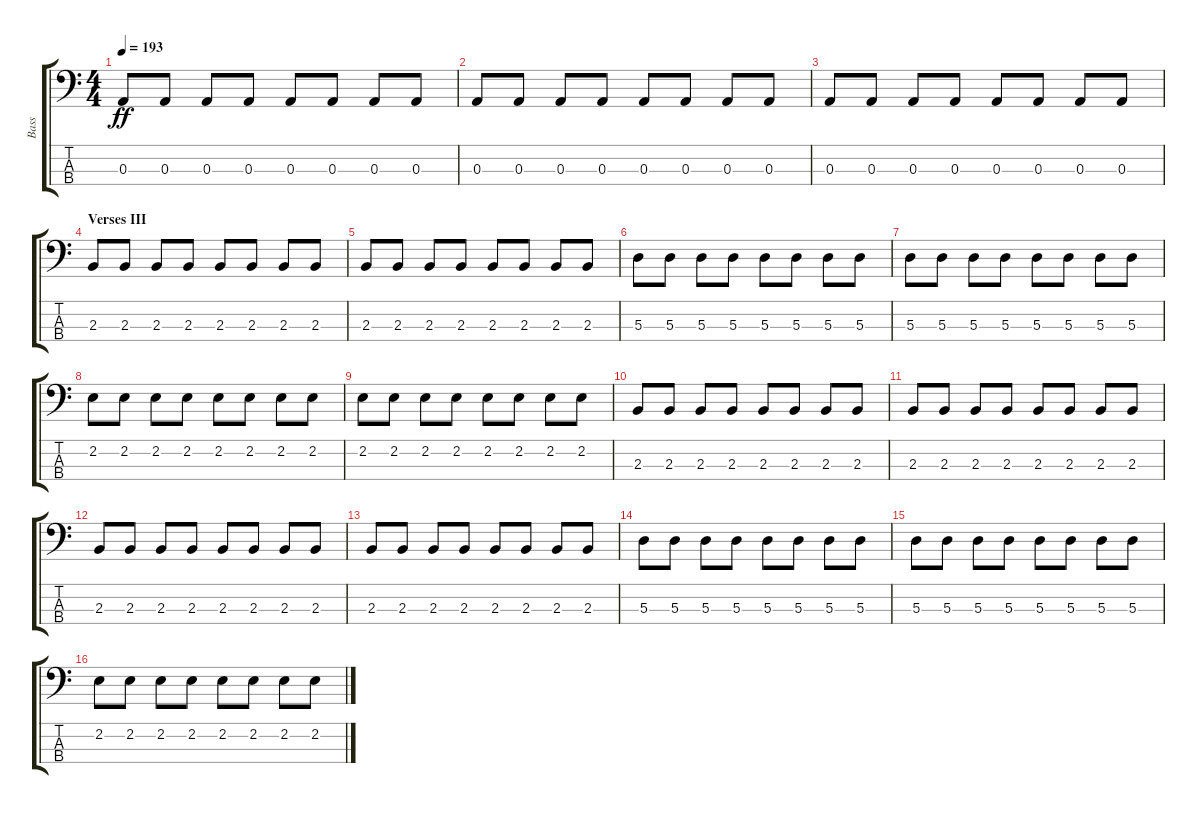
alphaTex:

\track ("Bass" "Bass") {instrument electricbassfinger}
\staff {score tabs}
\tuning (G2 D2 A1 E1) {hide}
\ts (4 4)
\tempo 193
\clef f4
\ks c
0.3.8{dy ff} 0.3.8 0.3.8 0.3.8 0.3.8 0.3.8 0.3.8 0.3.8 |
0.3.8 0.3.8 0.3.8 0.3.8 0.3.8 0.3.8 0.3.8 0.3.8 |
0.3.8 0.3.8 0.3.8 0.3.8 0.3.8 0.3.8 0.3.8 0.3.8 |
\section ("" "Verses III")
2.3.8 2.3.8 2.3.8 2.3.8 2.3.8 2.3.8 2.3.8 2.3.8 |
2.3.8 2.3.8 2.3.8 2.3.8 2.3.8 2.3.8 2.3.8 2.3.8 |
5.3.8 5.3.8 5.3.8 5.3.8 5.3.8 5.3.8 5.3.8 5.3.8 |
5.3.8 5.3.8 5.3.8 5.3.8 5.3.8 5.3.8 5.3.8 5.3.8 |
2.2.8 2.2.8 2.2.8 2.2.8 2.2.8 2.2.8 2.2.8 2.2.8 |
2.2.8 2.2.8 2.2.8 2.2.8 2.2.8 2.2.8 2.2.8 2.2.8 |
2.3.8 2.3.8 2.3.8 2.3.8 2.3.8 2.3.8 2.3.8 2.3.8 |
2.3.8 2.3.8 2.3.8 2.3.8 2.3.8 2.3.8 2.3.8 2.3.8 |
2.3.8 2.3.8 2.3.8 2.3.8 2.3.8 2.3.8 2.3.8 2.3.8 |
2.3.8 2.3.8 2.3.8 2.3.8 2.3.8 2.3.8 2.3.8 2.3.8 |
5.3.8 5.3.8 5.3.8 5.3.8 5.3.8 5.3.8 5.3.8 5.3.8 |
5.3.8 5.3.8 5.3.8 5.3.8 5.3.8 5.3.8 5.3.8 5.3.8 |
2.2.8 2.2.8 2.2.8 2.2.8 2.2.8 2.2.8 2.2.8 2.2.8
